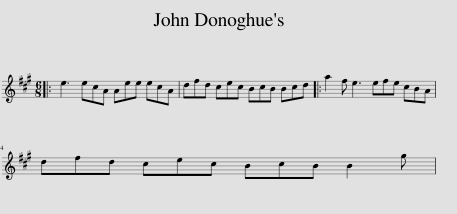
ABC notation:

X:1
L:1/8
M:6/8
I:linebreak $
K:A
V:1 treble
V:1
|: e3 ecA Aee ecA | dfd cec BcB Bcd |: a2 f e3 efe cBA |$ dfd cec BcB B2 g | %4
